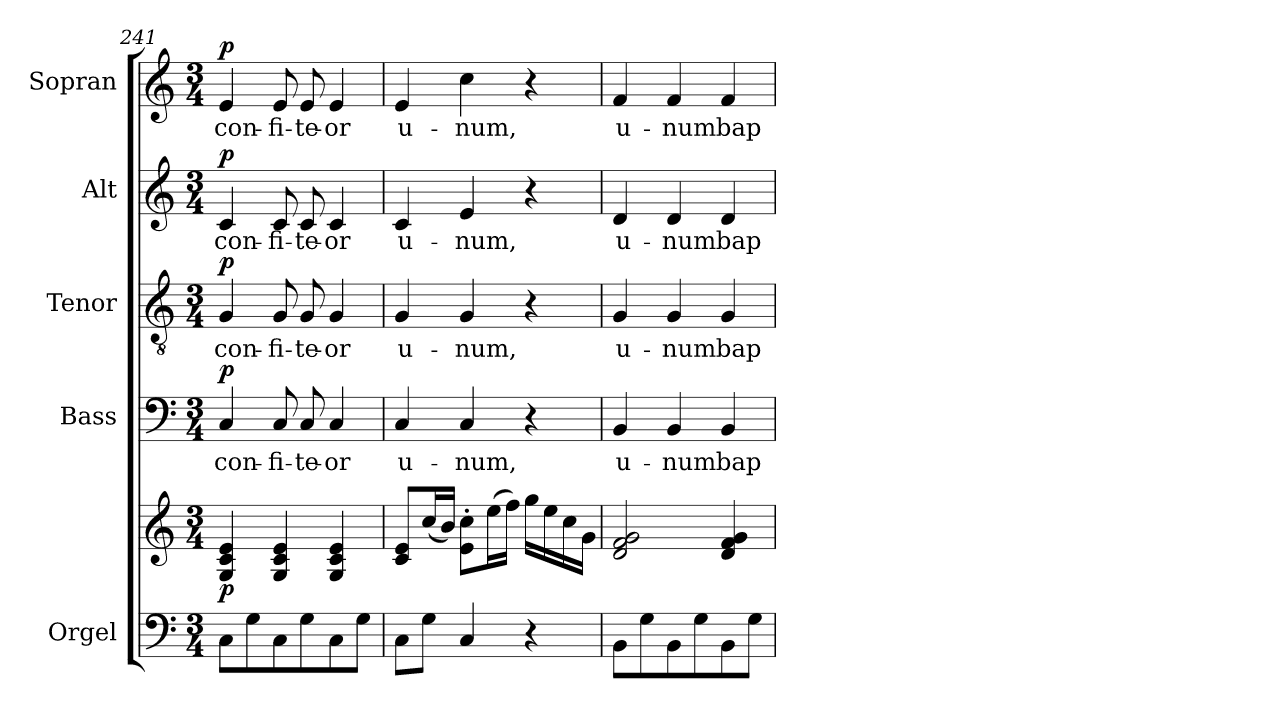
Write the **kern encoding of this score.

**kern	**kern	**dynam	**kern	**text	**dynam	**kern	**text	**dynam	**kern	**text	**dynam	**kern	**text	**dynam
*part5	*part5	*part5	*part4	*part4	*part4	*part3	*part3	*part3	*part2	*part2	*part2	*part1	*part1	*part1
*staff6	*staff5	*staff5/6	*staff4	*staff4	*staff4	*staff3	*staff3	*staff3	*staff2	*staff2	*staff2	*staff1	*staff1	*staff1
*I"Orgel	*	*	*I"Bass	*	*	*I"Tenor	*	*	*I"Alt	*	*	*I"Sopran	*	*
*I'Org.	*	*	*I'B.	*	*	*I'T.	*	*	*I'A.	*	*	*I'S.	*	*
!!LO:PB:g=z
*clefF4	*clefG2	*	*clefF4	*	*	*clefGv2	*	*	*clefG2	*	*	*clefG2	*	*
*k[]	*k[]	*	*k[]	*	*	*k[]	*	*	*k[]	*	*	*k[]	*	*
*C:	*C:	*	*C:	*	*	*C:	*	*	*C:	*	*	*C:	*	*
*M3/4	*M3/4	*	*M3/4	*	*	*M3/4	*	*	*M3/4	*	*	*M3/4	*	*
=241	=241	=241	=241	=241	=241	=241	=241	=241	=241	=241	=241	=241	=241	=241
!	!	!LO:DY:b	!	!LO:LY:b	!LO:DY:a	!	!LO:LY:b	!LO:DY:a	!	!LO:LY:b	!LO:DY:a	!	!LO:LY:b	!LO:DY:a
8C\L	4G/ 4c/ 4e/	p	4C/	con-	p	4G/	con-	p	4c/	con-	p	4e/	con-	p
8G\	.	.	.	.	.	.	.	.	.	.	.	.	.	.
!	!	!	!	!LO:LY:b	!	!	!LO:LY:b	!	!	!LO:LY:b	!	!	!LO:LY:b	!
8C\	4G/ 4c/ 4e/	.	8C/	-fi-	.	8G/	-fi-	.	8c/	-fi-	.	8e/	-fi-	.
!	!	!	!	!LO:LY:b	!	!	!LO:LY:b	!	!	!LO:LY:b	!	!	!LO:LY:b	!
8G\	.	.	8C/	-te-	.	8G/	-te-	.	8c/	-te-	.	8e/	-te-	.
!	!	!	!	!LO:LY:b	!	!	!LO:LY:b	!	!	!LO:LY:b	!	!	!LO:LY:b	!
8C\	4G/ 4c/ 4e/	.	4C/	-or	.	4G/	-or	.	4c/	-or	.	4e/	-or	.
8G\J	.	.	.	.	.	.	.	.	.	.	.	.	.	.
=242	=242	=242	=242	=242	=242	=242	=242	=242	=242	=242	=242	=242	=242	=242
!	!	!	!	!LO:LY:b	!	!	!LO:LY:b	!	!	!LO:LY:b	!	!	!LO:LY:b	!
8C\L	8c/ 8e/L	.	4C/	u-	.	4G/	u-	.	4c/	u-	.	4e/	u-	.
8G\J	(<16cc/L	.	.	.	.	.	.	.	.	.	.	.	.	.
.	16b/JJ)	.	.	.	.	.	.	.	.	.	.	.	.	.
!	!	!	!	!LO:LY:b	!	!	!LO:LY:b	!	!	!LO:LY:b	!	!	!LO:LY:b	!
4C/	8e\'> 8cc\'>L	.	4C/	-num,	.	4G/	-num,	.	4e/	-num,	.	4cc\	-num,	.
.	(>16ee\L	.	.	.	.	.	.	.	.	.	.	.	.	.
.	16ff\JJ)	.	.	.	.	.	.	.	.	.	.	.	.	.
4r	16gg\LL	.	4r	.	.	4r	.	.	4r	.	.	4r	.	.
.	16ee\	.	.	.	.	.	.	.	.	.	.	.	.	.
.	16cc\	.	.	.	.	.	.	.	.	.	.	.	.	.
.	16g\JJ	.	.	.	.	.	.	.	.	.	.	.	.	.
=243	=243	=243	=243	=243	=243	=243	=243	=243	=243	=243	=243	=243	=243	=243
!	!	!	!	!LO:LY:b	!	!	!LO:LY:b	!	!	!LO:LY:b	!	!	!LO:LY:b	!
8BB\L	2d/ 2f/ 2g/	.	4BB/	u-	.	4G/	u-	.	4d/	u-	.	4f/	u-	.
8G\	.	.	.	.	.	.	.	.	.	.	.	.	.	.
!	!	!	!	!LO:LY:b	!	!	!LO:LY:b	!	!	!LO:LY:b	!	!	!LO:LY:b	!
8BB\	.	.	4BB/	-num	.	4G/	-num	.	4d/	-num	.	4f/	-num	.
8G\	.	.	.	.	.	.	.	.	.	.	.	.	.	.
!	!	!	!	!LO:LY:b	!	!	!LO:LY:b	!	!	!LO:LY:b	!	!	!LO:LY:b	!
8BB\	4d/ 4f/ 4g/	.	4BB/	bap-	.	4G/	bap-	.	4d/	bap-	.	4f/	bap-	.
8G\J	.	.	.	.	.	.	.	.	.	.	.	.	.	.
=	=	=	=	=	=	=	=	=	=	=	=	=	=	=
*-	*-	*-	*-	*-	*-	*-	*-	*-	*-	*-	*-	*-	*-	*-
